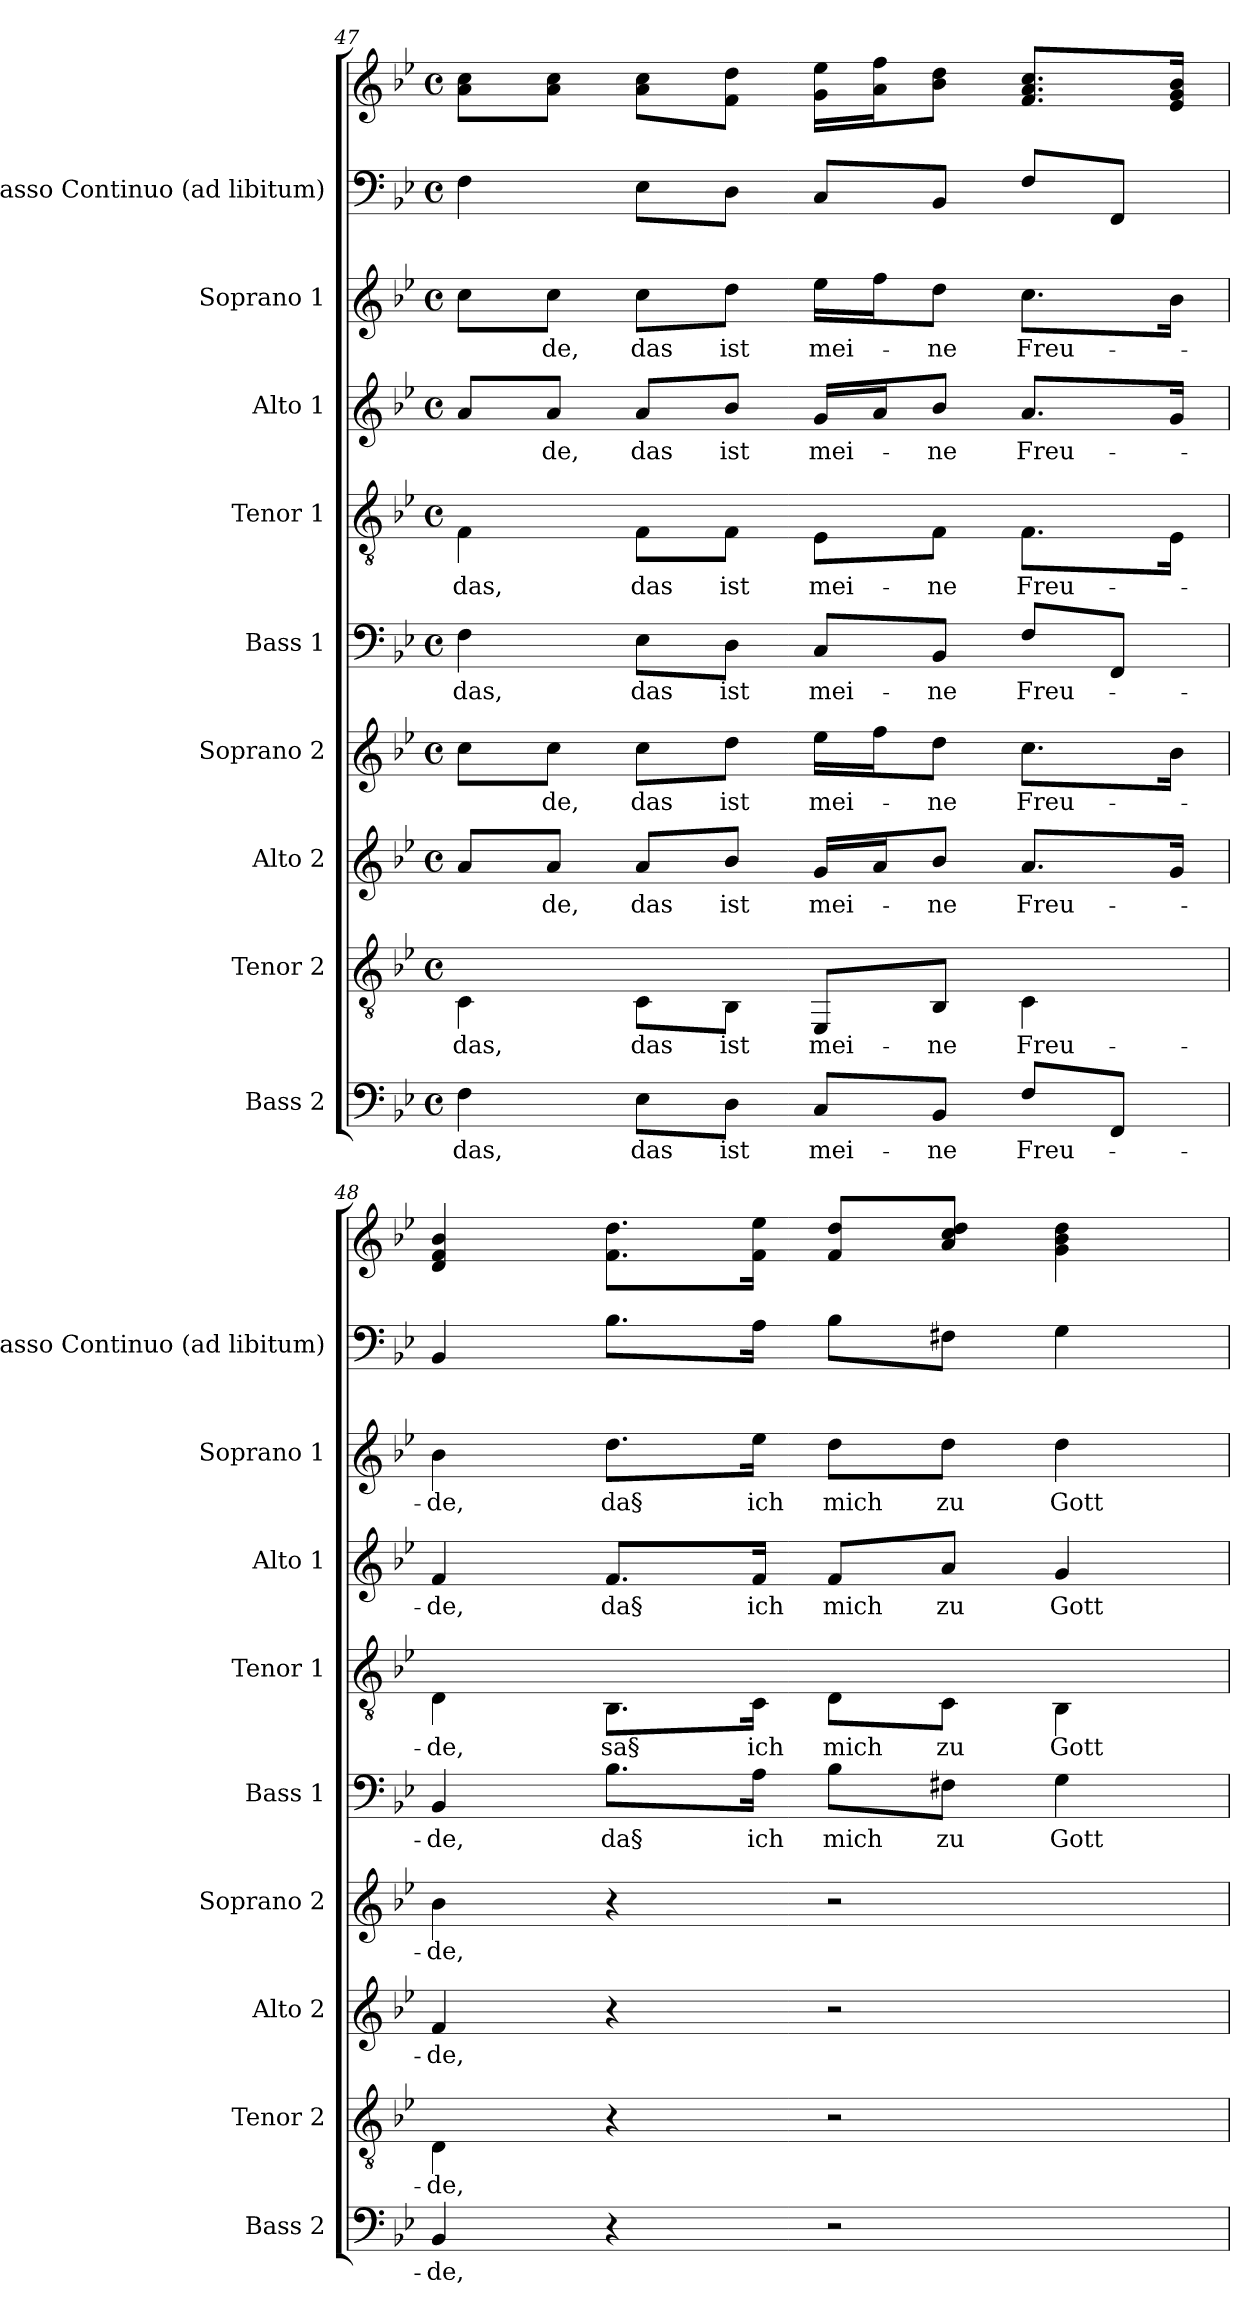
**kern	**text	**kern	**text	**kern	**text	**kern	**text	**kern	**text	**kern	**text	**kern	**text	**kern	**text	**kern	**kern
*part9	*part9	*part8	*part8	*part7	*part7	*part6	*part6	*part5	*part5	*part4	*part4	*part3	*part3	*part2	*part2	*part1	*part1
*staff10	*staff10	*staff9	*staff9	*staff8	*staff8	*staff7	*staff7	*staff6	*staff6	*staff5	*staff5	*staff4	*staff4	*staff3	*staff3	*staff2	*staff1
*I"Bass 2	*	*I"Tenor 2	*	*I"Alto 2	*	*I"Soprano 2	*	*I"Bass 1	*	*I"Tenor 1	*	*I"Alto 1	*	*I"Soprano 1	*	*I"Basso Continuo    (ad libitum)	*
*I'Bass 2	*	*I'Tenor 2	*	*I'Alto 2	*	*I'Soprano 2	*	*I'Bass 1	*	*I'Tenor 1	*	*I'Alto 1	*	*I'Soprano 1	*	*I'Basso Continuo    (ad libitum)	*
*clefF4	*	*clefGv2	*	*clefG2	*	*clefG2	*	*clefF4	*	*clefGv2	*	*clefG2	*	*clefG2	*	*clefF4	*clefG2
*k[b-e-]	*	*k[b-e-]	*	*k[b-e-]	*	*k[b-e-]	*	*k[b-e-]	*	*k[b-e-]	*	*k[b-e-]	*	*k[b-e-]	*	*k[b-e-]	*k[b-e-]
*B-:	*	*B-:	*	*B-:	*	*B-:	*	*B-:	*	*B-:	*	*B-:	*	*B-:	*	*B-:	*B-:
*M4/4	*	*M4/4	*	*M4/4	*	*M4/4	*	*M4/4	*	*M4/4	*	*M4/4	*	*M4/4	*	*M4/4	*M4/4
*met(c)	*	*met(c)	*	*met(c)	*	*met(c)	*	*met(c)	*	*met(c)	*	*met(c)	*	*met(c)	*	*met(c)	*met(c)
=47	=47	=47	=47	=47	=47	=47	=47	=47	=47	=47	=47	=47	=47	=47	=47	=47	=47
!	!LO:LY:b:color=#000000	!	!	!	!	!	!	!	!	!	!	!	!	!	!	!	!
!	!	!	!LO:LY:b:color=#000000	!	!	!	!	!	!	!	!	!	!	!	!	!	!
!	!	!	!	!	!	!	!	!	!LO:LY:b:color=#000000	!	!	!	!	!	!	!	!
!	!	!	!	!	!	!	!	!	!	!	!LO:LY:b:color=#000000	!	!	!	!	!	!
4Fi\	das,	4Ci\	das,	8ai/L	.	8cci\L	.	4Fi\	das,	4Fi\	das,	8ai/L	.	8cci\L	.	4Fi\	8ai\ 8cci\L
!	!	!	!	!	!LO:LY:b:color=#000000	!	!	!	!	!	!	!	!	!	!	!	!
!	!	!	!	!	!	!	!LO:LY:b:color=#000000	!	!	!	!	!	!	!	!	!	!
!	!	!	!	!	!	!	!	!	!	!	!	!	!LO:LY:b:color=#000000	!	!	!	!
!	!	!	!	!	!	!	!	!	!	!	!	!	!	!	!LO:LY:b:color=#000000	!	!
.	.	.	.	8ai/J	-de,	8cci\J	-de,	.	.	.	.	8ai/J	-de,	8cci\J	-de,	.	8ai\ 8cci\J
!	!LO:LY:b:color=#000000	!	!	!	!	!	!	!	!	!	!	!	!	!	!	!	!
!	!	!	!LO:LY:b:color=#000000	!	!	!	!	!	!	!	!	!	!	!	!	!	!
!	!	!	!	!	!LO:LY:b:color=#000000	!	!	!	!	!	!	!	!	!	!	!	!
!	!	!	!	!	!	!	!LO:LY:b:color=#000000	!	!	!	!	!	!	!	!	!	!
!	!	!	!	!	!	!	!	!	!LO:LY:b:color=#000000	!	!	!	!	!	!	!	!
!	!	!	!	!	!	!	!	!	!	!	!LO:LY:b:color=#000000	!	!	!	!	!	!
!	!	!	!	!	!	!	!	!	!	!	!	!	!LO:LY:b:color=#000000	!	!	!	!
!	!	!	!	!	!	!	!	!	!	!	!	!	!	!	!LO:LY:b:color=#000000	!	!
8E-i\L	das	8Ci\L	das	8ai/L	das	8cci\L	das	8E-i\L	das	8Fi\L	das	8ai/L	das	8cci\L	das	8E-i\L	8ai\ 8cci\L
!	!LO:LY:b:color=#000000	!	!	!	!	!	!	!	!	!	!	!	!	!	!	!	!
!	!	!	!LO:LY:b:color=#000000	!	!	!	!	!	!	!	!	!	!	!	!	!	!
!	!	!	!	!	!LO:LY:b:color=#000000	!	!	!	!	!	!	!	!	!	!	!	!
!	!	!	!	!	!	!	!LO:LY:b:color=#000000	!	!	!	!	!	!	!	!	!	!
!	!	!	!	!	!	!	!	!	!LO:LY:b:color=#000000	!	!	!	!	!	!	!	!
!	!	!	!	!	!	!	!	!	!	!	!LO:LY:b:color=#000000	!	!	!	!	!	!
!	!	!	!	!	!	!	!	!	!	!	!	!	!LO:LY:b:color=#000000	!	!	!	!
!	!	!	!	!	!	!	!	!	!	!	!	!	!	!	!LO:LY:b:color=#000000	!	!
8Di\J	ist	8BB-i\J	ist	8b-i/J	ist	8ddi\J	ist	8Di\J	ist	8Fi\J	ist	8b-i/J	ist	8ddi\J	ist	8Di\J	8fi\ 8ddi\J
!	!LO:LY:b:color=#000000	!	!	!	!	!	!	!	!	!	!	!	!	!	!	!	!
!	!	!	!LO:LY:b:color=#000000	!	!	!	!	!	!	!	!	!	!	!	!	!	!
!	!	!	!	!	!LO:LY:b:color=#000000	!	!	!	!	!	!	!	!	!	!	!	!
!	!	!	!	!	!	!	!LO:LY:b:color=#000000	!	!	!	!	!	!	!	!	!	!
!	!	!	!	!	!	!	!	!	!LO:LY:b:color=#000000	!	!	!	!	!	!	!	!
!	!	!	!	!	!	!	!	!	!	!	!LO:LY:b:color=#000000	!	!	!	!	!	!
!	!	!	!	!	!	!	!	!	!	!	!	!	!LO:LY:b:color=#000000	!	!	!	!
!	!	!	!	!	!	!	!	!	!	!	!	!	!	!	!LO:LY:b:color=#000000	!	!
8Ci/L	mei-	8EE-i/L	mei-	16gi/LL	mei-	16ee-i\LL	mei-	8Ci/L	mei-	8E-i\L	mei-	16gi/LL	mei-	16ee-i\LL	mei-	8Ci/L	16gi\ 16ee-i\LL
.	.	.	.	16ai/J	.	16ffi\J	.	.	.	.	.	16ai/J	.	16ffi\J	.	.	16ai\ 16ffi\J
!	!LO:LY:b:color=#000000	!	!	!	!	!	!	!	!	!	!	!	!	!	!	!	!
!	!	!	!LO:LY:b:color=#000000	!	!	!	!	!	!	!	!	!	!	!	!	!	!
!	!	!	!	!	!LO:LY:b:color=#000000	!	!	!	!	!	!	!	!	!	!	!	!
!	!	!	!	!	!	!	!LO:LY:b:color=#000000	!	!	!	!	!	!	!	!	!	!
!	!	!	!	!	!	!	!	!	!LO:LY:b:color=#000000	!	!	!	!	!	!	!	!
!	!	!	!	!	!	!	!	!	!	!	!LO:LY:b:color=#000000	!	!	!	!	!	!
!	!	!	!	!	!	!	!	!	!	!	!	!	!LO:LY:b:color=#000000	!	!	!	!
!	!	!	!	!	!	!	!	!	!	!	!	!	!	!	!LO:LY:b:color=#000000	!	!
8BB-i/J	-ne	8BB-i/J	-ne	8b-i/J	-ne	8ddi\J	-ne	8BB-i/J	-ne	8Fi\J	-ne	8b-i/J	-ne	8ddi\J	-ne	8BB-i/J	8b-i\ 8ddi\J
!	!LO:LY:b:color=#000000	!	!	!	!	!	!	!	!	!	!	!	!	!	!	!	!
!	!	!	!LO:LY:b:color=#000000	!	!	!	!	!	!	!	!	!	!	!	!	!	!
!	!	!	!	!	!LO:LY:b:color=#000000	!	!	!	!	!	!	!	!	!	!	!	!
!	!	!	!	!	!	!	!LO:LY:b:color=#000000	!	!	!	!	!	!	!	!	!	!
!	!	!	!	!	!	!	!	!	!LO:LY:b:color=#000000	!	!	!	!	!	!	!	!
!	!	!	!	!	!	!	!	!	!	!	!LO:LY:b:color=#000000	!	!	!	!	!	!
!	!	!	!	!	!	!	!	!	!	!	!	!	!LO:LY:b:color=#000000	!	!	!	!
!	!	!	!	!	!	!	!	!	!	!	!	!	!	!	!LO:LY:b:color=#000000	!	!
8Fi/L	Freu-	4Ci\	Freu-	8.ai/L	Freu-	8.cci\L	Freu-	8Fi/L	Freu-	8.Fi\L	Freu-	8.ai/L	Freu-	8.cci\L	Freu-	8Fi/L	8.fi/ 8.ai/ 8.cci/L
8FFi/J	.	.	.	.	.	.	.	8FFi/J	.	.	.	.	.	.	.	8FFi/J	.
.	.	.	.	16gi/Jk	.	16b-i\Jk	.	.	.	16E-i\Jk	.	16gi/Jk	.	16b-i\Jk	.	.	16e-i/ 16gi/ 16b-i/Jk
=48	=48	=48	=48	=48	=48	=48	=48	=48	=48	=48	=48	=48	=48	=48	=48	=48	=48
!	!LO:LY:b:color=#000000	!	!	!	!	!	!	!	!	!	!	!	!	!	!	!	!
!	!	!	!LO:LY:b:color=#000000	!	!	!	!	!	!	!	!	!	!	!	!	!	!
!	!	!	!	!	!LO:LY:b:color=#000000	!	!	!	!	!	!	!	!	!	!	!	!
!	!	!	!	!	!	!	!LO:LY:b:color=#000000	!	!	!	!	!	!	!	!	!	!
!	!	!	!	!	!	!	!	!	!LO:LY:b:color=#000000	!	!	!	!	!	!	!	!
!	!	!	!	!	!	!	!	!	!	!	!LO:LY:b:color=#000000	!	!	!	!	!	!
!	!	!	!	!	!	!	!	!	!	!	!	!	!LO:LY:b:color=#000000	!	!	!	!
!	!	!	!	!	!	!	!	!	!	!	!	!	!	!	!LO:LY:b:color=#000000	!	!
4BB-i/	-de,	4Di\	-de,	4fi/	-de,	4b-i\	-de,	4BB-i/	-de,	4Di\	-de,	4fi/	-de,	4b-i\	-de,	4BB-i/	4di/ 4fi 4b-i
!	!	!	!	!	!	!	!	!	!LO:LY:b:color=#000000	!	!	!	!	!	!	!	!
!	!	!	!	!	!	!	!	!	!	!	!LO:LY:b:color=#000000	!	!	!	!	!	!
!	!	!	!	!	!	!	!	!	!	!	!	!	!LO:LY:b:color=#000000	!	!	!	!
!	!	!	!	!	!	!	!	!	!	!	!	!	!	!	!LO:LY:b:color=#000000	!	!
4r	.	4r	.	4r	.	4r	.	8.B-i\L	da§	8.BB-i\L	sa§	8.fi/L	da§	8.ddi\L	da§	8.B-i\L	8.fi\ 8.ddi\L
!	!	!	!	!	!	!	!	!	!LO:LY:b:color=#000000	!	!	!	!	!	!	!	!
!	!	!	!	!	!	!	!	!	!	!	!LO:LY:b:color=#000000	!	!	!	!	!	!
!	!	!	!	!	!	!	!	!	!	!	!	!	!LO:LY:b:color=#000000	!	!	!	!
!	!	!	!	!	!	!	!	!	!	!	!	!	!	!	!LO:LY:b:color=#000000	!	!
.	.	.	.	.	.	.	.	16Ai\Jk	ich	16Ci\Jk	ich	16fi/Jk	ich	16ee-i\Jk	ich	16Ai\Jk	16fi\ 16ee-i\Jk
!	!	!	!	!	!	!	!	!	!LO:LY:b:color=#000000	!	!	!	!	!	!	!	!
!	!	!	!	!	!	!	!	!	!	!	!LO:LY:b:color=#000000	!	!	!	!	!	!
!	!	!	!	!	!	!	!	!	!	!	!	!	!LO:LY:b:color=#000000	!	!	!	!
!	!	!	!	!	!	!	!	!	!	!	!	!	!	!	!LO:LY:b:color=#000000	!	!
2r	.	2r	.	2r	.	2r	.	8B-i\L	mich	8Di\L	mich	8fi/L	mich	8ddi\L	mich	8B-i\L	8fi/ 8ddi/L
!	!	!	!	!	!	!	!	!	!LO:LY:b:color=#000000	!	!	!	!	!	!	!	!
!	!	!	!	!	!	!	!	!	!	!	!LO:LY:b:color=#000000	!	!	!	!	!	!
!	!	!	!	!	!	!	!	!	!	!	!	!	!LO:LY:b:color=#000000	!	!	!	!
!	!	!	!	!	!	!	!	!	!	!	!	!	!	!	!LO:LY:b:color=#000000	!	!
.	.	.	.	.	.	.	.	8F#Xi\J	zu	8Ci\J	zu	8ai/J	zu	8ddi\J	zu	8F#Xi\J	8ai/ 8cci/ 8ddi/J
!	!	!	!	!	!	!	!	!	!LO:LY:b:color=#000000	!	!	!	!	!	!	!	!
!	!	!	!	!	!	!	!	!	!	!	!LO:LY:b:color=#000000	!	!	!	!	!	!
!	!	!	!	!	!	!	!	!	!	!	!	!	!LO:LY:b:color=#000000	!	!	!	!
!	!	!	!	!	!	!	!	!	!	!	!	!	!	!	!LO:LY:b:color=#000000	!	!
.	.	.	.	.	.	.	.	4Gi\	Gott	4BB-i\	Gott	4gi/	Gott	4ddi\	Gott	4Gi\	4gi\ 4b-i 4ddi
=	=	=	=	=	=	=	=	=	=	=	=	=	=	=	=	=	=
*-	*-	*-	*-	*-	*-	*-	*-	*-	*-	*-	*-	*-	*-	*-	*-	*-	*-
